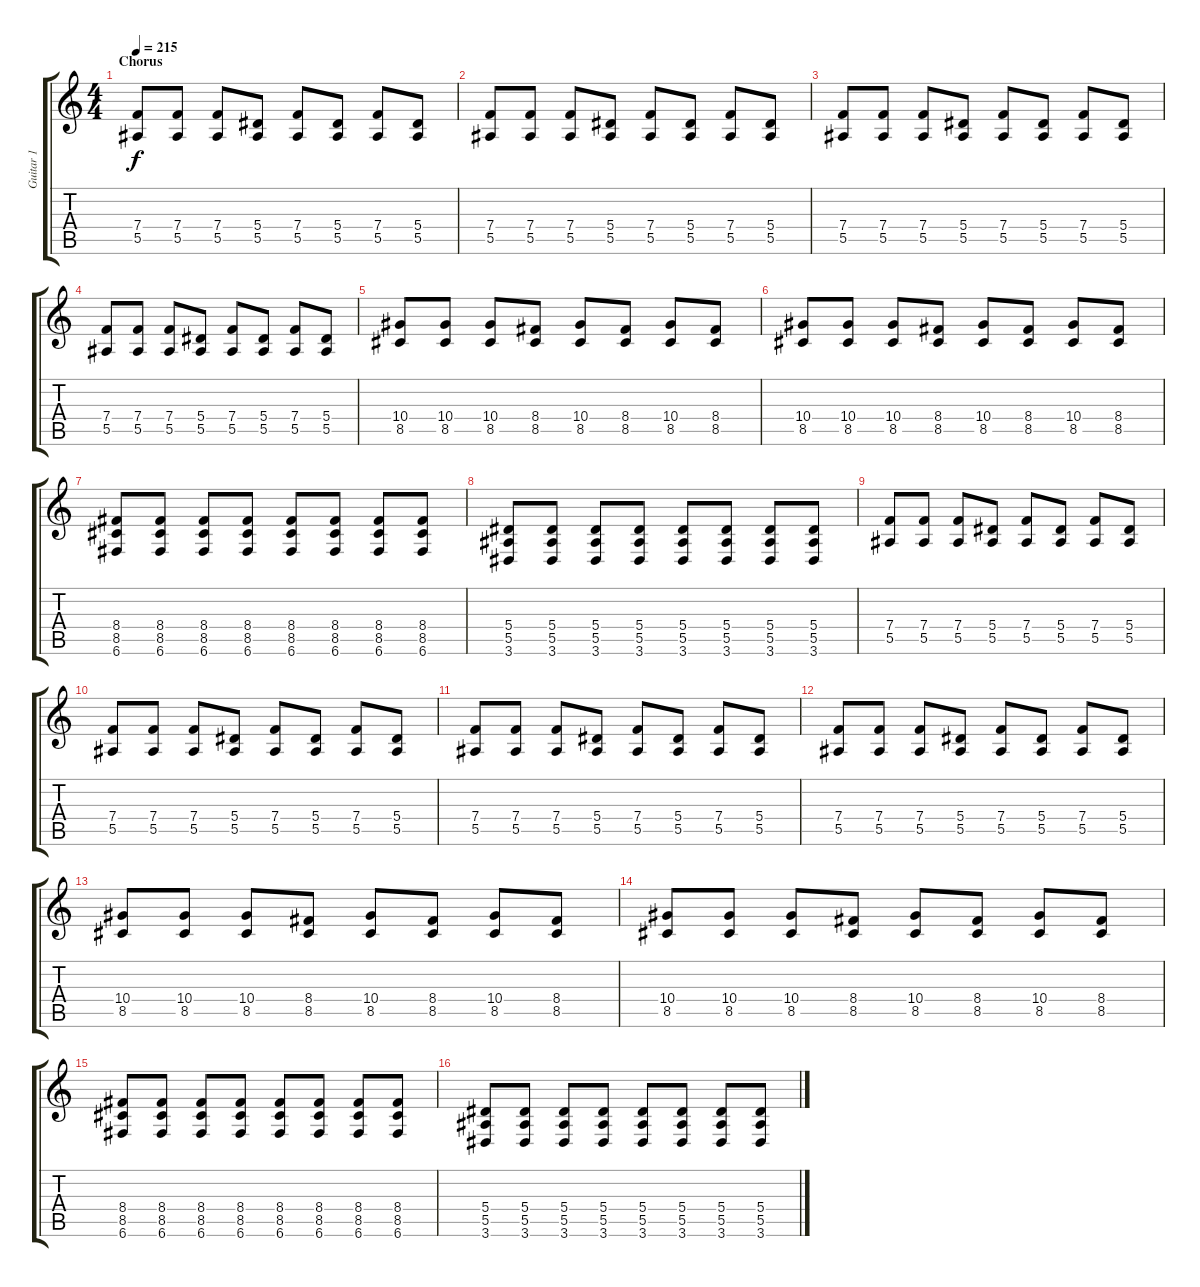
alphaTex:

\track ("Guitar 1" "Guitar 1") {instrument overdrivenguitar}
\staff {score tabs}
\tuning (C4 G3 Eb3 Bb2 F2 C2) {hide}
\ts (4 4)
\section ("" "Chorus")
\tempo 215
\clef g2
\ks c
(7.4 5.5).8{dy f} (7.4 5.5).8 (7.4 5.5).8 (5.4 5.5).8 (7.4 5.5).8 (5.4 5.5).8 (7.4 5.5).8 (5.4 5.5).8 |
(7.4 5.5).8 (7.4 5.5).8 (7.4 5.5).8 (5.4 5.5).8 (7.4 5.5).8 (5.4 5.5).8 (7.4 5.5).8 (5.4 5.5).8 |
(7.4 5.5).8 (7.4 5.5).8 (7.4 5.5).8 (5.4 5.5).8 (7.4 5.5).8 (5.4 5.5).8 (7.4 5.5).8 (5.4 5.5).8 |
(7.4 5.5).8 (7.4 5.5).8 (7.4 5.5).8 (5.4 5.5).8 (7.4 5.5).8 (5.4 5.5).8 (7.4 5.5).8 (5.4 5.5).8 |
(10.4 8.5).8 (10.4 8.5).8 (10.4 8.5).8 (8.4 8.5).8 (10.4 8.5).8 (8.4 8.5).8 (10.4 8.5).8 (8.4 8.5).8 |
(10.4 8.5).8 (10.4 8.5).8 (10.4 8.5).8 (8.4 8.5).8 (10.4 8.5).8 (8.4 8.5).8 (10.4 8.5).8 (8.4 8.5).8 |
(8.4 8.5 6.6).8 (8.4 8.5 6.6).8 (8.4 8.5 6.6).8 (8.4 8.5 6.6).8 (8.4 8.5 6.6).8 (8.4 8.5 6.6).8 (8.4 8.5 6.6).8 (8.4 8.5 6.6).8 |
(5.4 5.5 3.6).8 (5.4 5.5 3.6).8 (5.4 5.5 3.6).8 (5.4 5.5 3.6).8 (5.4 5.5 3.6).8 (5.4 5.5 3.6).8 (5.4 5.5 3.6).8 (5.4 5.5 3.6).8 |
(7.4 5.5).8 (7.4 5.5).8 (7.4 5.5).8 (5.4 5.5).8 (7.4 5.5).8 (5.4 5.5).8 (7.4 5.5).8 (5.4 5.5).8 |
(7.4 5.5).8 (7.4 5.5).8 (7.4 5.5).8 (5.4 5.5).8 (7.4 5.5).8 (5.4 5.5).8 (7.4 5.5).8 (5.4 5.5).8 |
(7.4 5.5).8 (7.4 5.5).8 (7.4 5.5).8 (5.4 5.5).8 (7.4 5.5).8 (5.4 5.5).8 (7.4 5.5).8 (5.4 5.5).8 |
(7.4 5.5).8 (7.4 5.5).8 (7.4 5.5).8 (5.4 5.5).8 (7.4 5.5).8 (5.4 5.5).8 (7.4 5.5).8 (5.4 5.5).8 |
(10.4 8.5).8 (10.4 8.5).8 (10.4 8.5).8 (8.4 8.5).8 (10.4 8.5).8 (8.4 8.5).8 (10.4 8.5).8 (8.4 8.5).8 |
(10.4 8.5).8 (10.4 8.5).8 (10.4 8.5).8 (8.4 8.5).8 (10.4 8.5).8 (8.4 8.5).8 (10.4 8.5).8 (8.4 8.5).8 |
(8.4 8.5 6.6).8 (8.4 8.5 6.6).8 (8.4 8.5 6.6).8 (8.4 8.5 6.6).8 (8.4 8.5 6.6).8 (8.4 8.5 6.6).8 (8.4 8.5 6.6).8 (8.4 8.5 6.6).8 |
(5.4 5.5 3.6).8 (5.4 5.5 3.6).8 (5.4 5.5 3.6).8 (5.4 5.5 3.6).8 (5.4 5.5 3.6).8 (5.4 5.5 3.6).8 (5.4 5.5 3.6).8 (5.4 5.5 3.6).8
